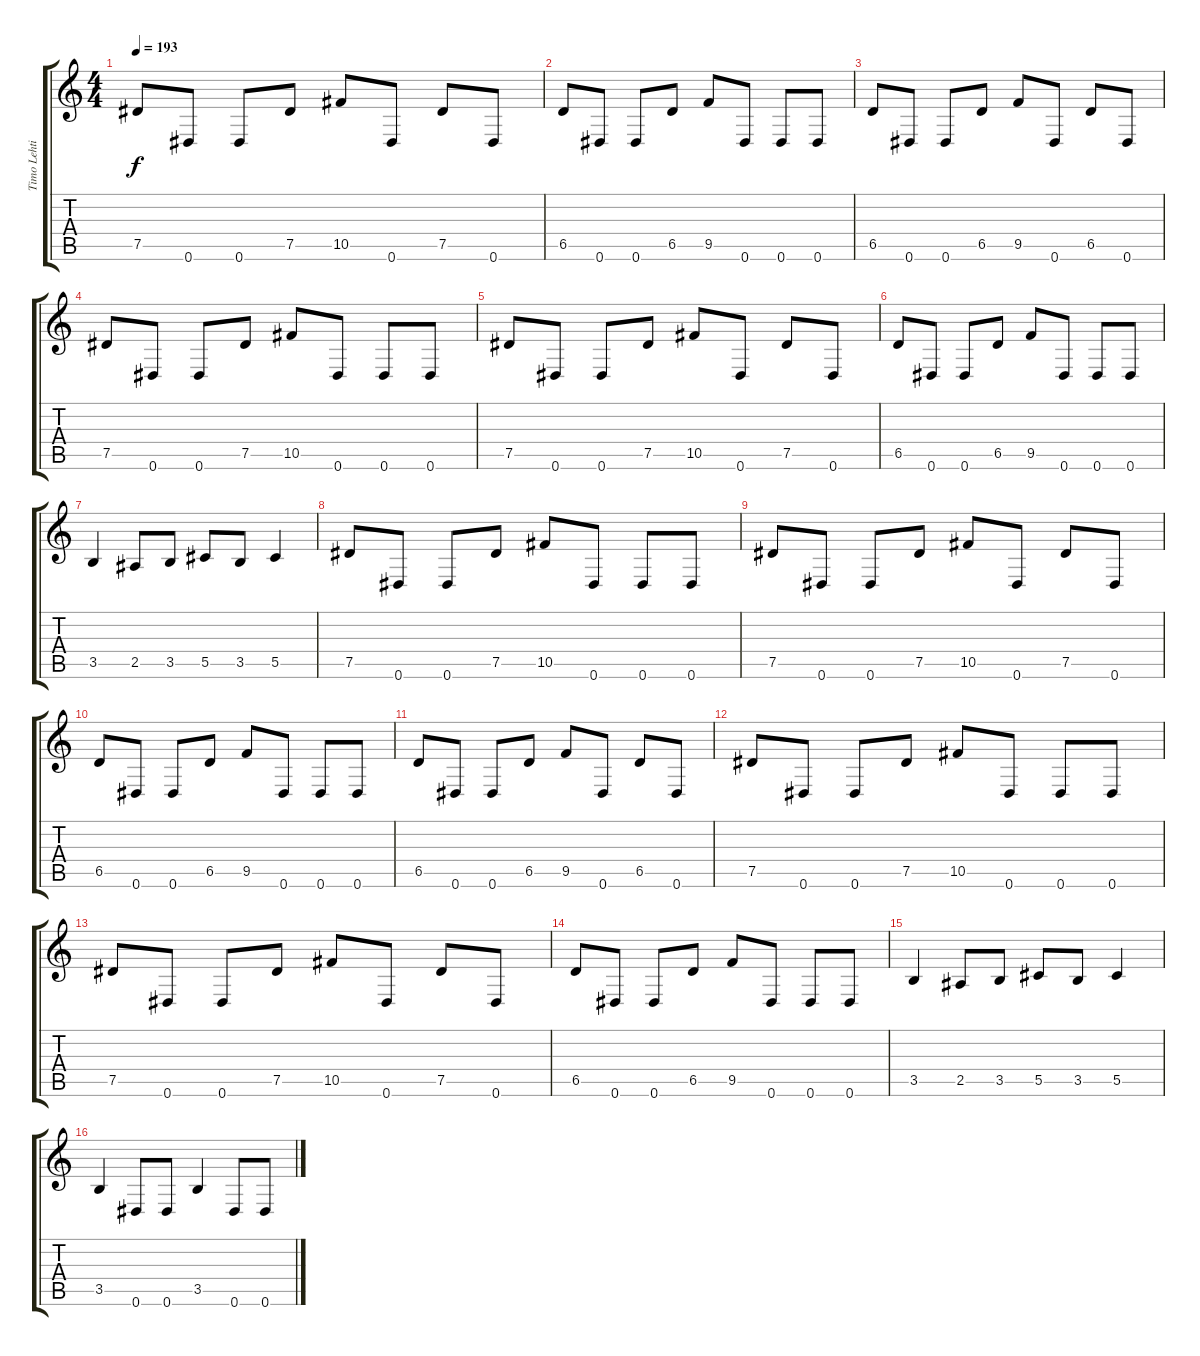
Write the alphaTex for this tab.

\track ("Timo Lehtinen " "Timo Lehti") {instrument electricbasspick}
\staff {score tabs}
\tuning (Eb4 Bb3 Gb3 Db3 Ab2 Eb2) {hide}
\ts (4 4)
\tempo 193
\clef g2
\ks c
7.5.8{dy f} 0.6.8 0.6.8 7.5.8 10.5.8 0.6.8 7.5.8 0.6.8 |
6.5.8 0.6.8 0.6.8 6.5.8 9.5.8 0.6.8 0.6.8 0.6.8 |
6.5.8 0.6.8 0.6.8 6.5.8 9.5.8 0.6.8 6.5.8 0.6.8 |
7.5.8 0.6.8 0.6.8 7.5.8 10.5.8 0.6.8 0.6.8 0.6.8 |
7.5.8 0.6.8 0.6.8 7.5.8 10.5.8 0.6.8 7.5.8 0.6.8 |
6.5.8 0.6.8 0.6.8 6.5.8 9.5.8 0.6.8 0.6.8 0.6.8 |
3.5.4 2.5.8 3.5.8 5.5.8 3.5.8 5.5.4 |
7.5.8 0.6.8 0.6.8 7.5.8 10.5.8 0.6.8 0.6.8 0.6.8 |
7.5.8 0.6.8 0.6.8 7.5.8 10.5.8 0.6.8 7.5.8 0.6.8 |
6.5.8 0.6.8 0.6.8 6.5.8 9.5.8 0.6.8 0.6.8 0.6.8 |
6.5.8 0.6.8 0.6.8 6.5.8 9.5.8 0.6.8 6.5.8 0.6.8 |
7.5.8 0.6.8 0.6.8 7.5.8 10.5.8 0.6.8 0.6.8 0.6.8 |
7.5.8 0.6.8 0.6.8 7.5.8 10.5.8 0.6.8 7.5.8 0.6.8 |
6.5.8 0.6.8 0.6.8 6.5.8 9.5.8 0.6.8 0.6.8 0.6.8 |
3.5.4 2.5.8 3.5.8 5.5.8 3.5.8 5.5.4 |
3.5.4 0.6.8 0.6.8 3.5.4 0.6.8 0.6.8
